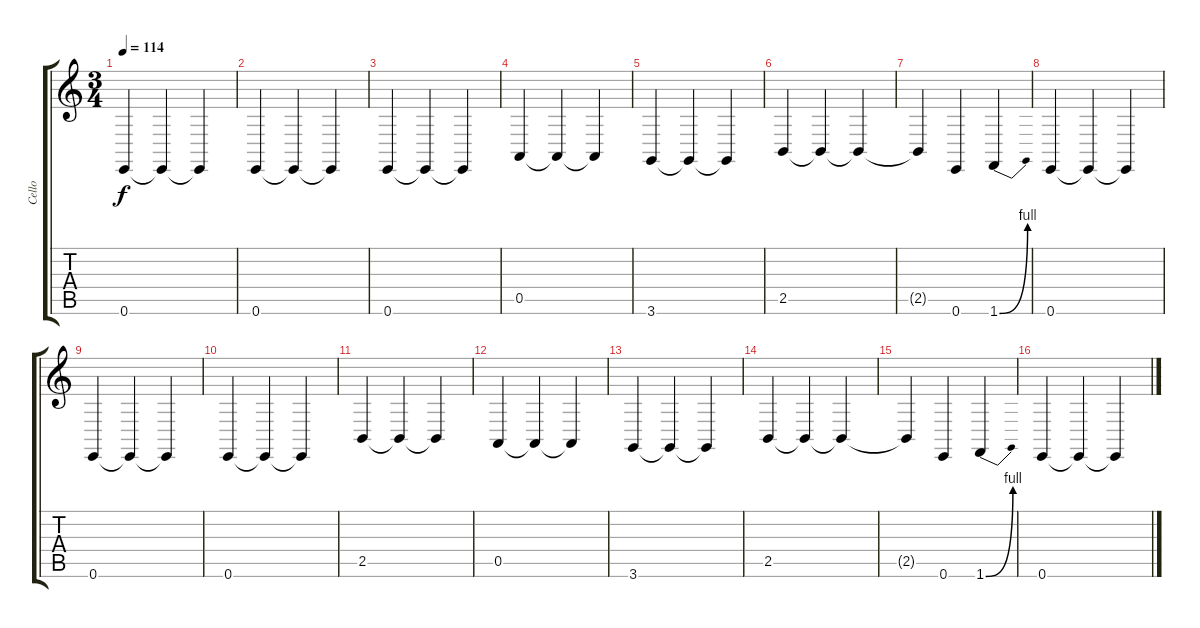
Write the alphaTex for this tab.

\track ("Cello" "Cello") {instrument cello}
\staff {score tabs}
\tuning (E4 B3 G3 D3 A2 E2) {hide}
\ts (3 4)
\tempo 114
\clef g2
\ks c
0.6.4{dy f} 0.6{t}.4 0.6{t}.4 |
0.6.4 0.6{t}.4 0.6{t}.4 |
0.6.4 0.6{t}.4 0.6{t}.4 |
0.5.4 0.5{t}.4 0.5{t}.4 |
3.6.4 3.6{t}.4 3.6{t}.4 |
2.5.4 2.5{t}.4 2.5{t}.4 |
2.5{t}.4 0.6.4 1.6{be (bend 0 0 60 4)}.4 |
0.6.4 0.6{t}.4 0.6{t}.4 |
0.6.4 0.6{t}.4 0.6{t}.4 |
0.6.4 0.6{t}.4 0.6{t}.4 |
2.5.4 2.5{t}.4 2.5{t}.4 |
0.5.4 0.5{t}.4 0.5{t}.4 |
3.6.4 3.6{t}.4 3.6{t}.4 |
2.5.4 2.5{t}.4 2.5{t}.4 |
2.5{t}.4 0.6.4 1.6{be (bend 0 0 60 4)}.4 |
0.6.4 0.6{t}.4 0.6{t}.4
